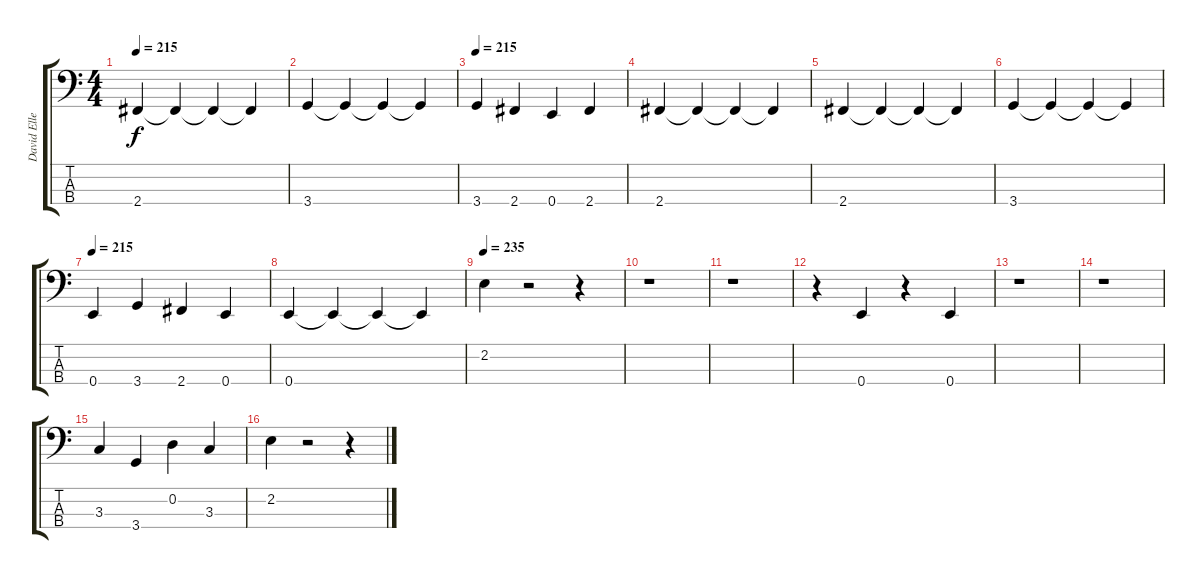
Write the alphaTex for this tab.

\track ("David Ellefson (Bass)" "David Elle") {instrument electricbassfinger}
\staff {score tabs}
\tuning (G2 D2 A1 E1) {hide}
\ts (4 4)
\tempo 215
\clef f4
\ks c
2.4.4{dy f} 2.4{t}.4 2.4{t}.4 2.4{t}.4 |
3.4.4 3.4{t}.4 3.4{t}.4 3.4{t}.4 |
\tempo 215
3.4.4 2.4.4 0.4.4 2.4.4 |
2.4.4 2.4{t}.4 2.4{t}.4 2.4{t}.4 |
2.4.4 2.4{t}.4 2.4{t}.4 2.4{t}.4 |
3.4.4 3.4{t}.4 3.4{t}.4 3.4{t}.4 |
\tempo 215
0.4.4 3.4.4 2.4.4 0.4.4 |
0.4.4 0.4{t}.4 0.4{t}.4 0.4{t}.4 |
\tempo 235
2.2.4 r.2 r.4 |
r.1 |
r.1 |
r.4 0.4.4 r.4 0.4.4 |
r.1 |
r.1 |
3.3.4 3.4.4 0.2.4 3.3.4 |
2.2.4 r.2 r.4
